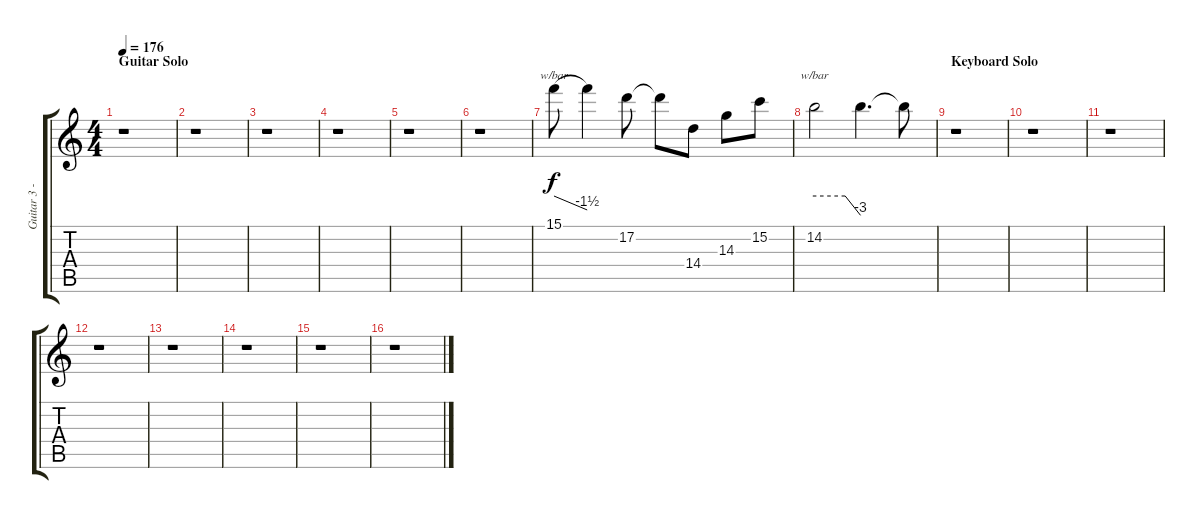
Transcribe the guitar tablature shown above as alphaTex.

\track ("Guitar 3 - Lead Roope ?" "Guitar 3 -") {instrument distortionguitar}
\staff {score tabs}
\tuning (D4 A3 F3 C3 G2 C2) {hide}
\ts (4 4)
\section ("" "Guitar Solo")
\tempo 176
\clef g2
\ks c
r.1{dy f} |
r.1 |
r.1 |
r.1 |
r.1 |
r.1 |
15.1.8{tbe (dive default 0 0 60 -6)} 15.1{t}.4 17.2.8 17.2{t}.8 14.4.8 14.3.8 15.2.8 |
14.2.2{tbe (custom default 0 0 40 0 60 -12)} 14.2{t}.4{d} 14.2{t}.8 |
\section ("" "Keyboard Solo")
r.1 |
r.1 |
r.1 |
r.1 |
r.1 |
r.1 |
r.1 |
r.1
